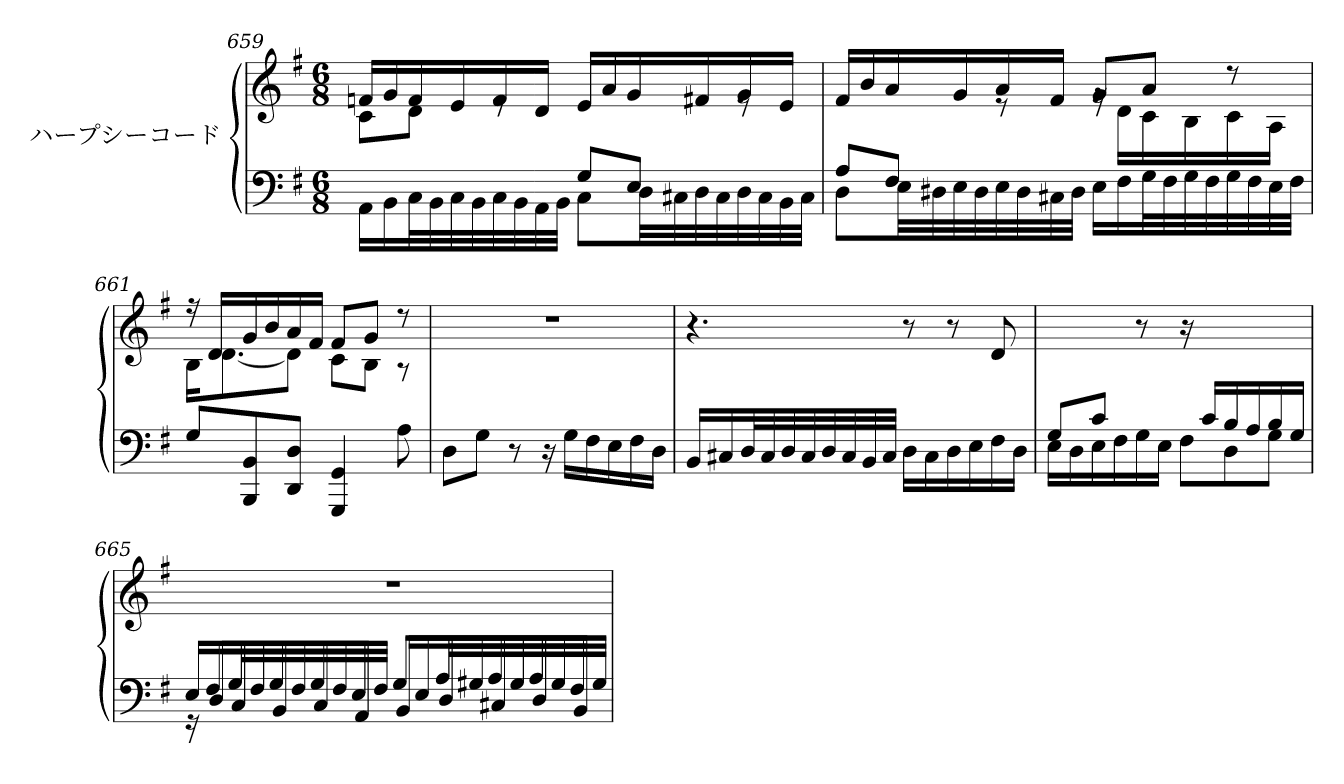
**kern	**kern
*part1	*part1
*staff2	*staff1
*I"ハープシーコード	*
*clefF4	*clefG2
*k[f#]	*k[f#]
*M6/8	*M6/8
=659	=659
*^	*^
4.ryy	16AA\LL	16fn/LL	8c\L
.	16BB\	16g/	.
.	32C\L	16f/	8d\J
.	32BB\	.	.
.	32C\	16e/	.
.	32BB\	.	.
.	32C\	16f/	8re
.	32BB\	.	.
.	32AA\	16d/JJ	.
.	32BB\JJJ	.	.
8G/L	8C\L	16e/LL	4ryy
.	.	16a/	.
8E/J	32D\LL	16g/	.
.	32C#X\	.	.
.	32D\	16f#X/	.
.	32C#\	.	.
8ryy	32D\	16g/	8re
.	32C#\	.	.
.	32BB\	16e/JJ	.
.	32C#\JJJ	.	.
!!LO:LB:g=z	!!
=660	=660	=660	=660
8A/L	8D\L	16f#/LL	4ryy
.	.	16b/	.
8F#/J	32E\LL	16a/	.
.	32D#X\	.	.
.	32E\	16g/	.
.	32D#\	.	.
2ryy	32E\	16a/	8re
.	32D#\	.	.
.	32C#X\	16f#/JJ	.
.	32D#\JJJ	.	.
.	16E\LL	8g/L	16rg
.	16F#\	.	16d\LL
.	32G\L	8a/J	16c\
.	32F#\	.	.
.	32G\	.	16B\
.	32F#\	.	.
.	32G\	8r	16c\
.	32F#\	.	.
.	32E\	.	16A\JJ
.	32F#\JJJ	.	.
*v	*v	*	*
=661	=661	=661
8G/L	16r	16B\KL
.	16d/LL	[8.d\
8BBB/ 8BB/	16g/	.
.	16b/	.
8DD/ 8D/J	16a/	8d\J]
.	16f#/JJ	.
4GGG/ 4GG/	8f#/L	8c\L
.	8g/J	8B\J
8A\	8r	8r
*	*v	*v
=662	=662
8D\L	2.r
8G\J	.
8r	.
16r	.
16G\LL	.
16F#\	.
16E\	.
16F#\	.
16D\JJ	.
!!LO:LB:g=z
=663	=663
16BB/LL	4.r
16C#X/	.
32D/L	.
32C#/	.
32D/	.
32C#/	.
32D/	.
32C#/	.
32BB/	.
32C#/JJJ	.
16D\LL	8r
16C#\	.
16D\	8r
16E\	.
16F#\	8d/
16D\JJ	.
=664	=664
*^	*
8G/L	16E\LL	4ryy
.	16D\	.
8c/J	16E\	.
.	16F#\	.
8.ryy	16G\	8r
.	16E\JJ	.
.	8F#\L	16r
16c/LL	.	4ryy
16B/	8D\	.
16A/	.	.
16B/	8G\J	.
16G/JJ	.	16ryy
!!LO:LB:g=z
=665	=665	=665
16E/LL	16rGG	2.r
16F#/	16D/LL	.
32G/L	16C/	.
32F#/	.	.
32G/	16BB/	.
32F#/	.	.
32G/	16C/	.
32F#/	.	.
32E/	16AA/JJ	.
32F#/JJJ	.	.
8G/L	16BB/LL	.
.	16E/	.
32A/LL	16D/	.
32G#X/	.	.
32A/	16C#X/	.
32G#/	.	.
32A/	16D/	.
32G#/	.	.
32F#/	16BB/JJ	.
32G#/JJJ	.	.
*v	*v	*
=	=
*-	*-
